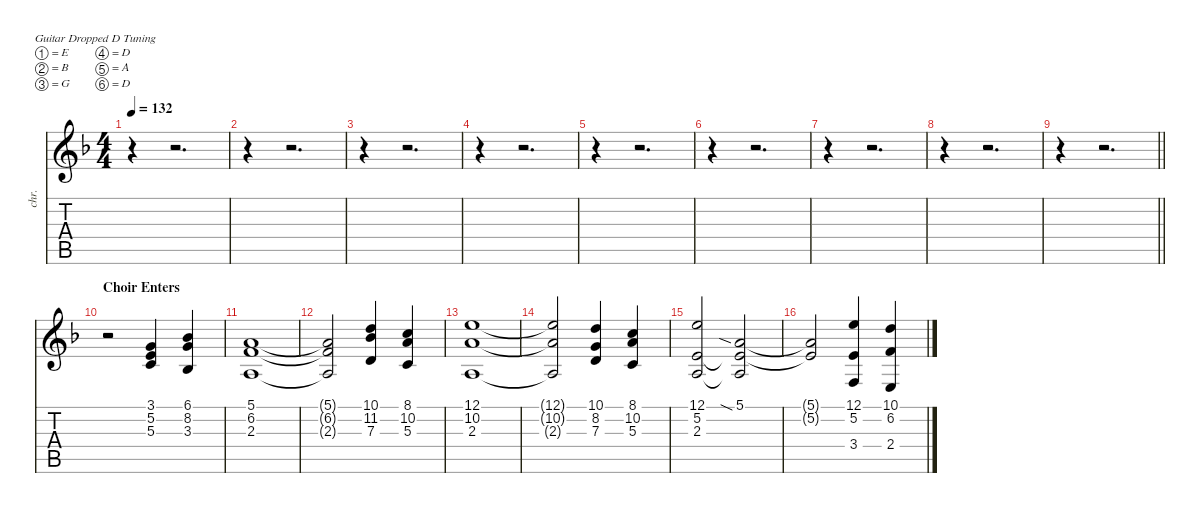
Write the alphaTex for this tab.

\defaultSystemsLayout 4
\hideDynamics
\bracketExtendMode nobrackets
\otherSystemsTrackNameOrientation horizontal
\track ("Choir" "chr.") {instrument choiraahs}
\staff {score tabs}
\tuning (E4 B3 G3 D3 A2 D2)
\ts (4 4)
\tempo 132
\clef g2
\ks dminor
r.4{dy f} r.2{d} |
r.4 r.2{d} |
r.4 r.2{d} |
r.4 r.2{d} |
r.4 r.2{d} |
r.4 r.2{d} |
r.4 r.2{d} |
r.4 r.2{d} |
\barLineRight lightlight
r.4 r.2{d} |
\section ("" "Choir Enters")
r.2 (3.1{acc forcenatural} 5.2{acc forcenatural} 5.3{acc forcenatural}).4 (6.1{acc b} 8.2{acc forcenatural} 3.3{acc b}).4 |
(5.1{acc forcenatural} 6.2{acc forcenatural} 2.3{acc forcenatural}).1 |
(5.1{t acc forcenatural} 6.2{t acc forcenatural} 2.3{t acc forcenatural}).2 (10.1{acc forcenatural} 11.2{acc b} 7.3{acc forcenatural}).4 (8.1{acc forcenatural} 10.2{acc forcenatural} 5.3{acc forcenatural}).4 |
(12.1{acc forcenatural} 10.2{acc forcenatural} 2.3{acc forcenatural}).1 |
(12.1{t acc forcenatural} 10.2{t acc forcenatural} 2.3{t acc forcenatural}).2 (10.1{acc forcenatural} 8.2{acc forcenatural} 7.3{acc forcenatural}).4 (8.1{acc forcenatural} 10.2{acc forcenatural} 5.3{acc forcenatural}).4 |
(12.1{acc forcenatural} 5.2{acc forcenatural} 2.3{acc forcenatural}).2 (5.1{sia acc forcenatural} 5.2{t acc forcenatural} 2.3{t acc forcenatural}).2 |
(5.1{t acc forcenatural} 5.2{t acc forcenatural}).2 (12.1{acc forcenatural} 5.2{acc forcenatural} 3.4{acc forcenatural}).4 (10.1{acc forcenatural} 6.2{acc forcenatural} 2.4{acc forcenatural}).4
